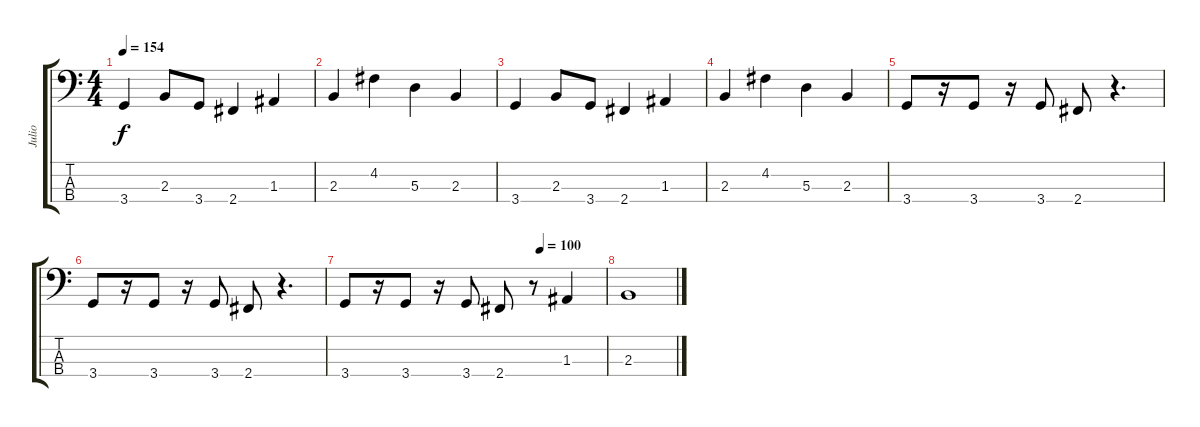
\track ("Julio" "Julio") {instrument electricbassfinger}
\staff {score tabs}
\tuning (G2 D2 A1 E1) {hide}
\ts (4 4)
\tempo 154
\clef f4
\ks c
3.4.4{dy f} 2.3.8 3.4.8 2.4.4 1.3.4 |
2.3.4 4.2.4 5.3.4 2.3.4 |
3.4.4 2.3.8 3.4.8 2.4.4 1.3.4 |
2.3.4 4.2.4 5.3.4 2.3.4 |
3.4.8 r.16 3.4.8 r.16 3.4.8 2.4.8 r.4{d} |
3.4.8 r.16 3.4.8 r.16 3.4.8 2.4.8 r.4{d} |
\tempo (100 0.75)
3.4.8 r.16 3.4.8 r.16 3.4.8 2.4.8 r.8 1.3.4 |
2.3.1
